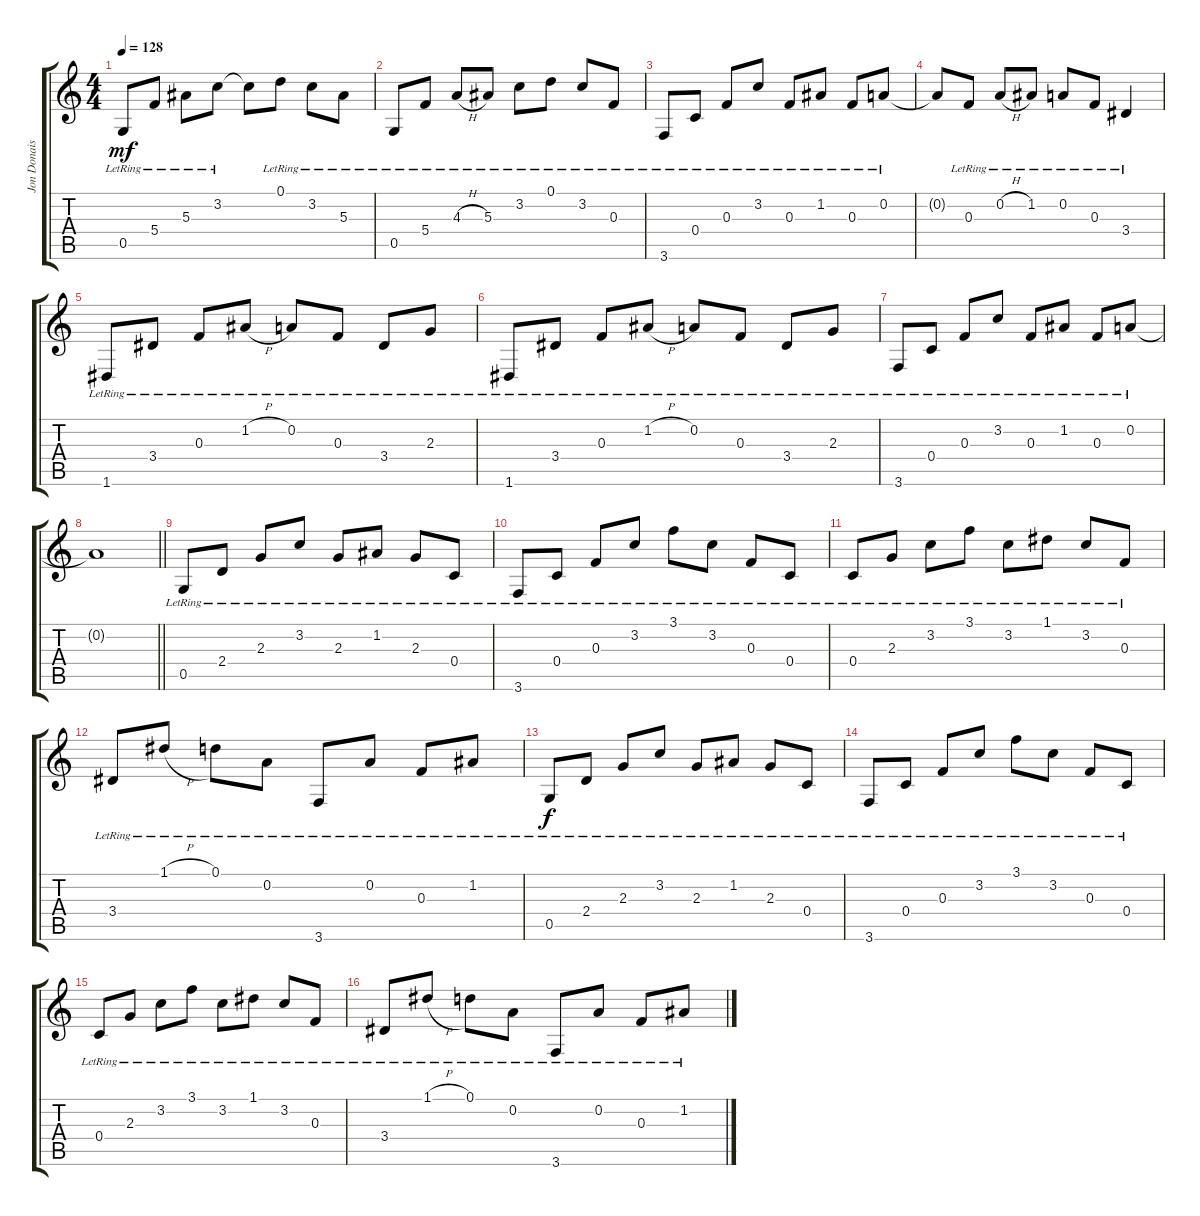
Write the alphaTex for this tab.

\track ("Jon Donais Acoustic" "Jon Donais") {instrument acousticguitarsteel}
\staff {score tabs}
\tuning (D4 A3 F3 C3 G2 D2) {hide}
\ts (4 4)
\tempo 128
\clef g2
\ks c
0.5{lr}.8{dy mf instrument acousticguitarsteel} 5.4{lr}.8 5.3{lr}.8 3.2{lr}.8 3.2{t}.8 0.1{lr}.8 3.2{lr}.8 5.3{lr}.8 |
0.5{lr}.8 5.4{lr}.8 4.3{h lr}.8 5.3{lr}.8 3.2{lr}.8 0.1{lr}.8 3.2{lr}.8 0.3{lr}.8 |
3.6{lr}.8 0.4{lr}.8 0.3{lr}.8 3.2{lr}.8 0.3{lr}.8 1.2{lr}.8 0.3{lr}.8 0.2{lr}.8 |
0.2{t}.8 0.3{lr}.8 0.2{h lr}.8 1.2{lr}.8 0.2{lr}.8 0.3{lr}.8 3.4{lr}.4 |
1.6{lr}.8 3.4{lr}.8 0.3{lr}.8 1.2{h lr}.8 0.2{lr}.8 0.3{lr}.8 3.4{lr}.8 2.3{lr}.8 |
1.6{lr}.8 3.4{lr}.8 0.3{lr}.8 1.2{h lr}.8 0.2{lr}.8 0.3{lr}.8 3.4{lr}.8 2.3{lr}.8 |
3.6{lr}.8 0.4{lr}.8 0.3{lr}.8 3.2{lr}.8 0.3{lr}.8 1.2{lr}.8 0.3{lr}.8 0.2{lr}.8 |
\barLineRight lightlight
0.2{t}.1 |
0.5{lr}.8 2.4{lr}.8 2.3{lr}.8 3.2{lr}.8 2.3{lr}.8 1.2{lr}.8 2.3{lr}.8 0.4{lr}.8 |
3.6{lr}.8 0.4{lr}.8 0.3{lr}.8 3.2{lr}.8 3.1{lr}.8 3.2{lr}.8 0.3{lr}.8 0.4{lr}.8 |
0.4{lr}.8 2.3{lr}.8 3.2{lr}.8 3.1{lr}.8 3.2{lr}.8 1.1{lr}.8 3.2{lr}.8 0.3{lr}.8 |
3.4{lr}.8 1.1{h lr}.8 0.1{lr}.8 0.2{lr}.8 3.6{lr}.8 0.2{lr}.8 0.3{lr}.8 1.2{lr}.8 |
0.5{lr}.8{dy f} 2.4{lr}.8 2.3{lr}.8 3.2{lr}.8 2.3{lr}.8 1.2{lr}.8 2.3{lr}.8 0.4{lr}.8 |
3.6{lr}.8 0.4{lr}.8 0.3{lr}.8 3.2{lr}.8 3.1{lr}.8 3.2{lr}.8 0.3{lr}.8 0.4{lr}.8 |
0.4{lr}.8 2.3{lr}.8 3.2{lr}.8 3.1{lr}.8 3.2{lr}.8 1.1{lr}.8 3.2{lr}.8 0.3{lr}.8 |
3.4{lr}.8 1.1{h lr}.8 0.1{lr}.8 0.2{lr}.8 3.6{lr}.8 0.2{lr}.8 0.3{lr}.8 1.2{lr}.8
